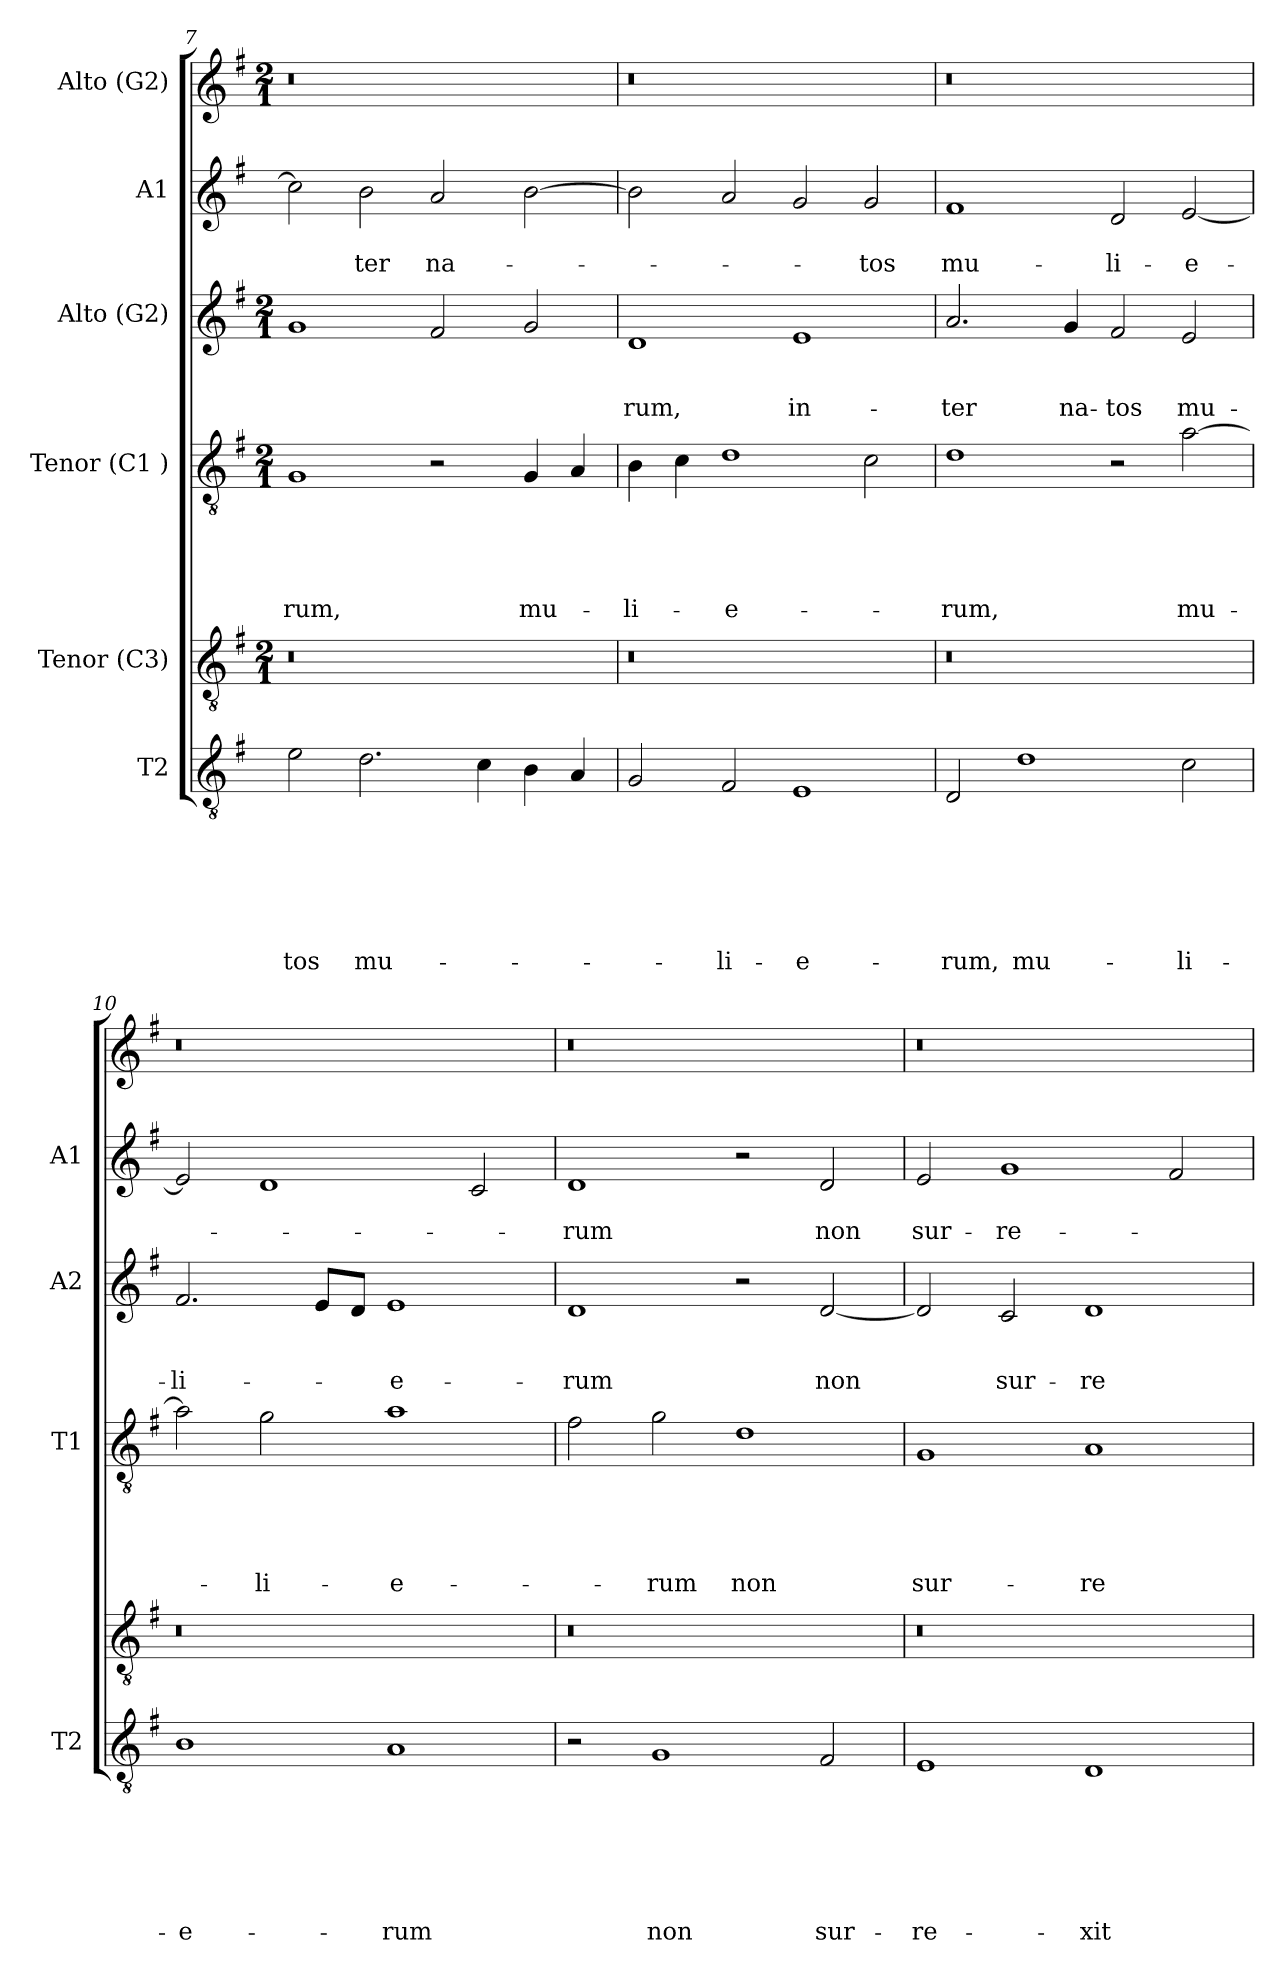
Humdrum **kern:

**kern	**text	**text	**text	**text	**text	**text	**text	**kern	**kern	**text	**text	**text	**text	**text	**kern	**text	**text	**text	**kern	**text	**text	**kern
*part6	*part6	*part6	*part6	*part6	*part6	*part6	*part6	*part5	*part4	*part4	*part4	*part4	*part4	*part4	*part3	*part3	*part3	*part3	*part2	*part2	*part2	*part1
*staff6	*staff6	*staff6	*staff6	*staff6	*staff6	*staff6	*staff6	*staff5	*staff4	*staff4	*staff4	*staff4	*staff4	*staff4	*staff3	*staff3	*staff3	*staff3	*staff2	*staff2	*staff2	*staff1
*I"T2	*	*	*	*	*	*	*	*I"Tenor (C3)	*I"Tenor (C1 )	*	*	*	*	*	*I"Alto (G2)	*	*	*	*I"A1	*	*	*I"Alto (G2)
*I'T2	*	*	*	*	*	*	*	*	*I'T1	*	*	*	*	*	*I'A2	*	*	*	*I'A1	*	*	*
*clefGv2	*	*	*	*	*	*	*	*clefGv2	*clefGv2	*	*	*	*	*	*clefG2	*	*	*	*clefG2	*	*	*clefG2
*k[f#]	*	*	*	*	*	*	*	*k[f#]	*k[f#]	*	*	*	*	*	*k[f#]	*	*	*	*k[f#]	*	*	*k[f#]
*G:	*	*	*	*	*	*	*	*G:	*G:	*	*	*	*	*	*G:	*	*	*	*G:	*	*	*G:
*	*	*	*	*	*	*	*	*M2/1	*M2/1	*	*	*	*	*	*M2/1	*	*	*	*	*	*	*M2/1
=7	=7	=7	=7	=7	=7	=7	=7	=7	=7	=7	=7	=7	=7	=7	=7	=7	=7	=7	=7	=7	=7	=7
!	!	!	!	!	!	!	!LO:LY:b	!	!	!	!	!	!	!LO:LY:b	!	!	!	!	!	!	!	!
2e\	.	.	.	.	.	.	-tos	0r	1G	.	.	.	.	-rum,	1g	.	.	.	2cc\]	.	.	0r
!	!	!	!	!	!	!	!LO:LY:b	!	!	!	!	!	!	!	!	!	!	!	!	!	!LO:LY:b	!
2.d\	.	.	.	.	.	.	mu-	.	.	.	.	.	.	.	.	.	.	.	2b\	.	-ter	.
!	!	!	!	!	!	!	!	!	!	!	!	!	!	!	!	!	!	!	!	!	!LO:LY:b	!
.	.	.	.	.	.	.	.	.	2r	.	.	.	.	.	2f#/	.	.	.	2a/	.	na-	.
4c\	.	.	.	.	.	.	.	.	.	.	.	.	.	.	.	.	.	.	.	.	.	.
!	!	!	!	!	!	!	!	!	!	!	!	!	!	!LO:LY:b	!	!	!	!	!	!	!	!
4B\	.	.	.	.	.	.	.	.	4G/	.	.	.	.	mu-	2g/	.	.	.	[>2b\	.	.	.
4A/	.	.	.	.	.	.	.	.	4A/	.	.	.	.	.	.	.	.	.	.	.	.	.
=8	=8	=8	=8	=8	=8	=8	=8	=8	=8	=8	=8	=8	=8	=8	=8	=8	=8	=8	=8	=8	=8	=8
!	!	!	!	!	!	!	!	!	!	!	!	!	!	!LO:LY:b	!	!	!	!LO:LY:b	!	!	!	!
2G/	.	.	.	.	.	.	.	0r	4B\	.	.	.	.	-li-	1d	.	.	-rum,	2b\]	.	.	0r
.	.	.	.	.	.	.	.	.	4c\	.	.	.	.	.	.	.	.	.	.	.	.	.
!	!	!	!	!	!	!	!LO:LY:b	!	!	!	!	!	!	!LO:LY:b:rj	!	!	!	!	!	!	!	!
2F#/	.	.	.	.	.	.	-li-	.	1d	.	.	.	.	-e-	.	.	.	.	2a/	.	.	.
!	!	!	!	!	!	!	!LO:LY:b:rj	!	!	!	!	!	!	!	!	!	!	!LO:LY:b	!	!	!	!
1E	.	.	.	.	.	.	-e-	.	.	.	.	.	.	.	1e	.	.	in-	2g/	.	.	.
!	!	!	!	!	!	!	!	!	!	!	!	!	!	!	!	!	!	!	!	!	!LO:LY:b	!
.	.	.	.	.	.	.	.	.	2c\	.	.	.	.	.	.	.	.	.	2g/	.	-tos	.
!!LO:LB:g=z
=9	=9	=9	=9	=9	=9	=9	=9	=9	=9	=9	=9	=9	=9	=9	=9	=9	=9	=9	=9	=9	=9	=9
!	!	!	!	!	!	!	!LO:LY:b	!	!	!	!	!	!	!LO:LY:b	!	!	!	!LO:LY:b	!	!	!LO:LY:b	!
2D/	.	.	.	.	.	.	-rum,	0r	1d	.	.	.	.	-rum,	2.a/	.	.	-ter	1f#	.	mu-	0r
!	!	!	!	!	!	!	!LO:LY:b	!	!	!	!	!	!	!	!	!	!	!	!	!	!	!
1d	.	.	.	.	.	.	mu-	.	.	.	.	.	.	.	.	.	.	.	.	.	.	.
!	!	!	!	!	!	!	!	!	!	!	!	!	!	!	!	!	!	!LO:LY:b	!	!	!	!
.	.	.	.	.	.	.	.	.	.	.	.	.	.	.	4g/	.	.	na-	.	.	.	.
!	!	!	!	!	!	!	!	!	!	!	!	!	!	!	!	!	!	!LO:LY:b:rj	!	!	!LO:LY:b	!
.	.	.	.	.	.	.	.	.	2r	.	.	.	.	.	2f#/	.	.	-tos	2d/	.	-li-	.
!	!	!	!	!	!	!	!LO:LY:b	!	!	!	!	!	!	!LO:LY:b	!	!	!	!LO:LY:b	!	!	!LO:LY:b:rj	!
2c\	.	.	.	.	.	.	-li-	.	[>2a\	.	.	.	.	mu-	2e/	.	.	mu-	[<2e/	.	-e-	.
=10	=10	=10	=10	=10	=10	=10	=10	=10	=10	=10	=10	=10	=10	=10	=10	=10	=10	=10	=10	=10	=10	=10
!	!	!	!	!	!	!	!LO:LY:b:rj	!	!	!	!	!	!	!	!	!	!	!LO:LY:b	!	!	!	!
1B	.	.	.	.	.	.	-e-	0r	2a\]	.	.	.	.	.	2.f#/	.	.	-li-	2e/]	.	.	0r
!	!	!	!	!	!	!	!	!	!	!	!	!	!	!LO:LY:b	!	!	!	!	!	!	!	!
.	.	.	.	.	.	.	.	.	2g\	.	.	.	.	-li-	.	.	.	.	1d	.	.	.
.	.	.	.	.	.	.	.	.	.	.	.	.	.	.	8e/L	.	.	.	.	.	.	.
.	.	.	.	.	.	.	.	.	.	.	.	.	.	.	8d/J	.	.	.	.	.	.	.
!	!	!	!	!	!	!	!LO:LY:b	!	!	!	!	!	!	!LO:LY:b:rj	!	!	!	!LO:LY:b:rj	!	!	!	!
1A	.	.	.	.	.	.	-rum	.	1a	.	.	.	.	-e-	1e	.	.	-e-	.	.	.	.
.	.	.	.	.	.	.	.	.	.	.	.	.	.	.	.	.	.	.	2c/	.	.	.
=11	=11	=11	=11	=11	=11	=11	=11	=11	=11	=11	=11	=11	=11	=11	=11	=11	=11	=11	=11	=11	=11	=11
!	!	!	!	!	!	!	!	!	!	!	!	!	!	!	!	!	!	!LO:LY:b	!	!	!LO:LY:b	!
2r	.	.	.	.	.	.	.	0r	2f#\	.	.	.	.	.	1d	.	.	-rum	1d	.	-rum	0r
!	!	!	!	!	!	!	!LO:LY:b	!	!	!	!	!	!	!LO:LY:b	!	!	!	!	!	!	!	!
1G	.	.	.	.	.	.	non	.	2g\	.	.	.	.	-rum	.	.	.	.	.	.	.	.
!	!	!	!	!	!	!	!	!	!	!	!	!	!	!LO:LY:b	!	!	!	!	!	!	!	!
.	.	.	.	.	.	.	.	.	1d	.	.	.	.	non	2r	.	.	.	2r	.	.	.
!	!	!	!	!	!	!	!LO:LY:b	!	!	!	!	!	!	!	!	!	!	!LO:LY:b	!	!	!LO:LY:b	!
2F#/	.	.	.	.	.	.	sur-	.	.	.	.	.	.	.	[<2d/	.	.	non	2d/	.	non	.
=12	=12	=12	=12	=12	=12	=12	=12	=12	=12	=12	=12	=12	=12	=12	=12	=12	=12	=12	=12	=12	=12	=12
!	!	!	!	!	!	!	!LO:LY:b	!	!	!	!	!	!	!LO:LY:b	!	!	!	!	!	!	!LO:LY:b	!
1E	.	.	.	.	.	.	-re-	0r	1G	.	.	.	.	sur-	2d/]	.	.	.	2e/	.	sur-	0r
!	!	!	!	!	!	!	!	!	!	!	!	!	!	!	!	!	!	!LO:LY:b	!	!	!LO:LY:b	!
.	.	.	.	.	.	.	.	.	.	.	.	.	.	.	2c/	.	.	sur-	1g	.	-re-	.
!	!	!	!	!	!	!	!LO:LY:b	!	!	!	!	!	!	!LO:LY:b	!	!	!	!LO:LY:b	!	!	!	!
1D	.	.	.	.	.	.	-xit	.	1A	.	.	.	.	-re-	1d	.	.	-re-	.	.	.	.
.	.	.	.	.	.	.	.	.	.	.	.	.	.	.	.	.	.	.	2f#/	.	.	.
=	=	=	=	=	=	=	=	=	=	=	=	=	=	=	=	=	=	=	=	=	=	=
*-	*-	*-	*-	*-	*-	*-	*-	*-	*-	*-	*-	*-	*-	*-	*-	*-	*-	*-	*-	*-	*-	*-
